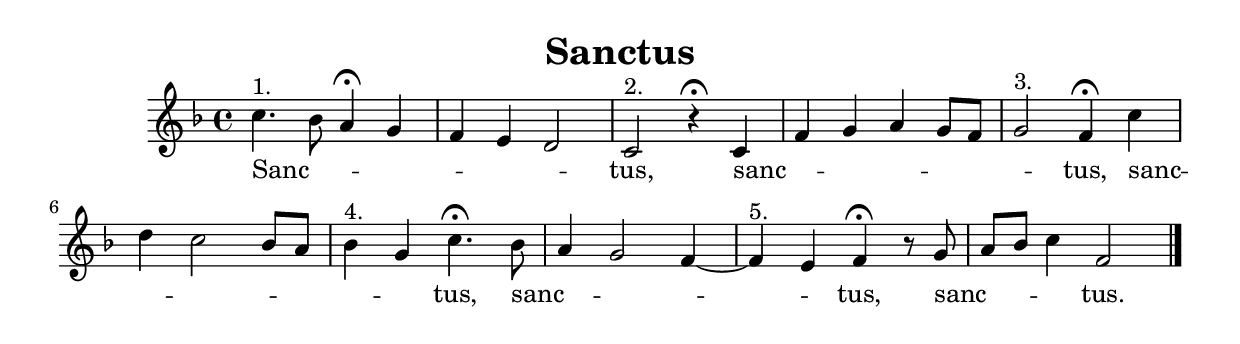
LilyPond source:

\include "deutsch.ly"

#(set! paper-alist (cons '("kindle" . (cons (* 210 mm) (* 130 mm))) paper-alist))
#(set-default-paper-size "kindle")

\pointAndClickOff

\header {
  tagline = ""
  title = "Sanctus"
}
\paper {
  top-margin = 5
}

\score {
 \new Staff {
  \time 4/4 \key f \major \autoBeamOff \relative c'' {
   c4.^"1." b8 a4^\fermata g | f e d2 |
   c^"2." r4^\fermata c | f g a g8[ f] |
   g2^"3." f4^\fermata c' | d c2 b8[ a] |
   b4^"4." g c4.^\fermata b8 | a4 g2 f4~ |
   f^"5." e f^\fermata r8 g | a8[b] c4 f,2 | \bar "|."
  }
 }
 \addlyrics {
  Sanc -- _ _ _ _ _ _ tus,
  sanc -- _ _ _ _ _ tus,
  sanc -- _ _ _ _ _ tus,
  sanc -- _ _ _ _ tus,
  sanc -- _ _ tus.
 }
}